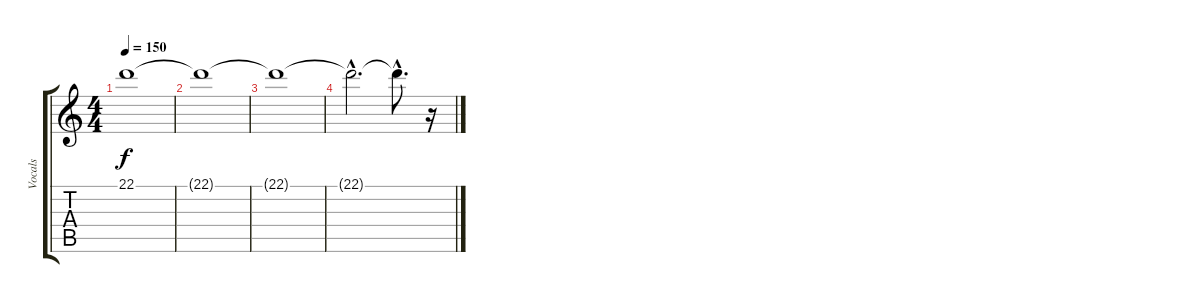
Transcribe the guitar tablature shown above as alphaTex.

\track ("Vocals" "Vocals") {instrument choiraahs}
\staff {score tabs}
\tuning (E4 B3 G3 D3 A2 E2) {hide}
\ts (4 4)
\tempo 150
\clef g2
\ks c
22.1{t}.1{dy f} |
22.1{t}.1 |
22.1{t}.1 |
22.1{hac t}.2{d} 22.1{hac t}.8{d} r.16
